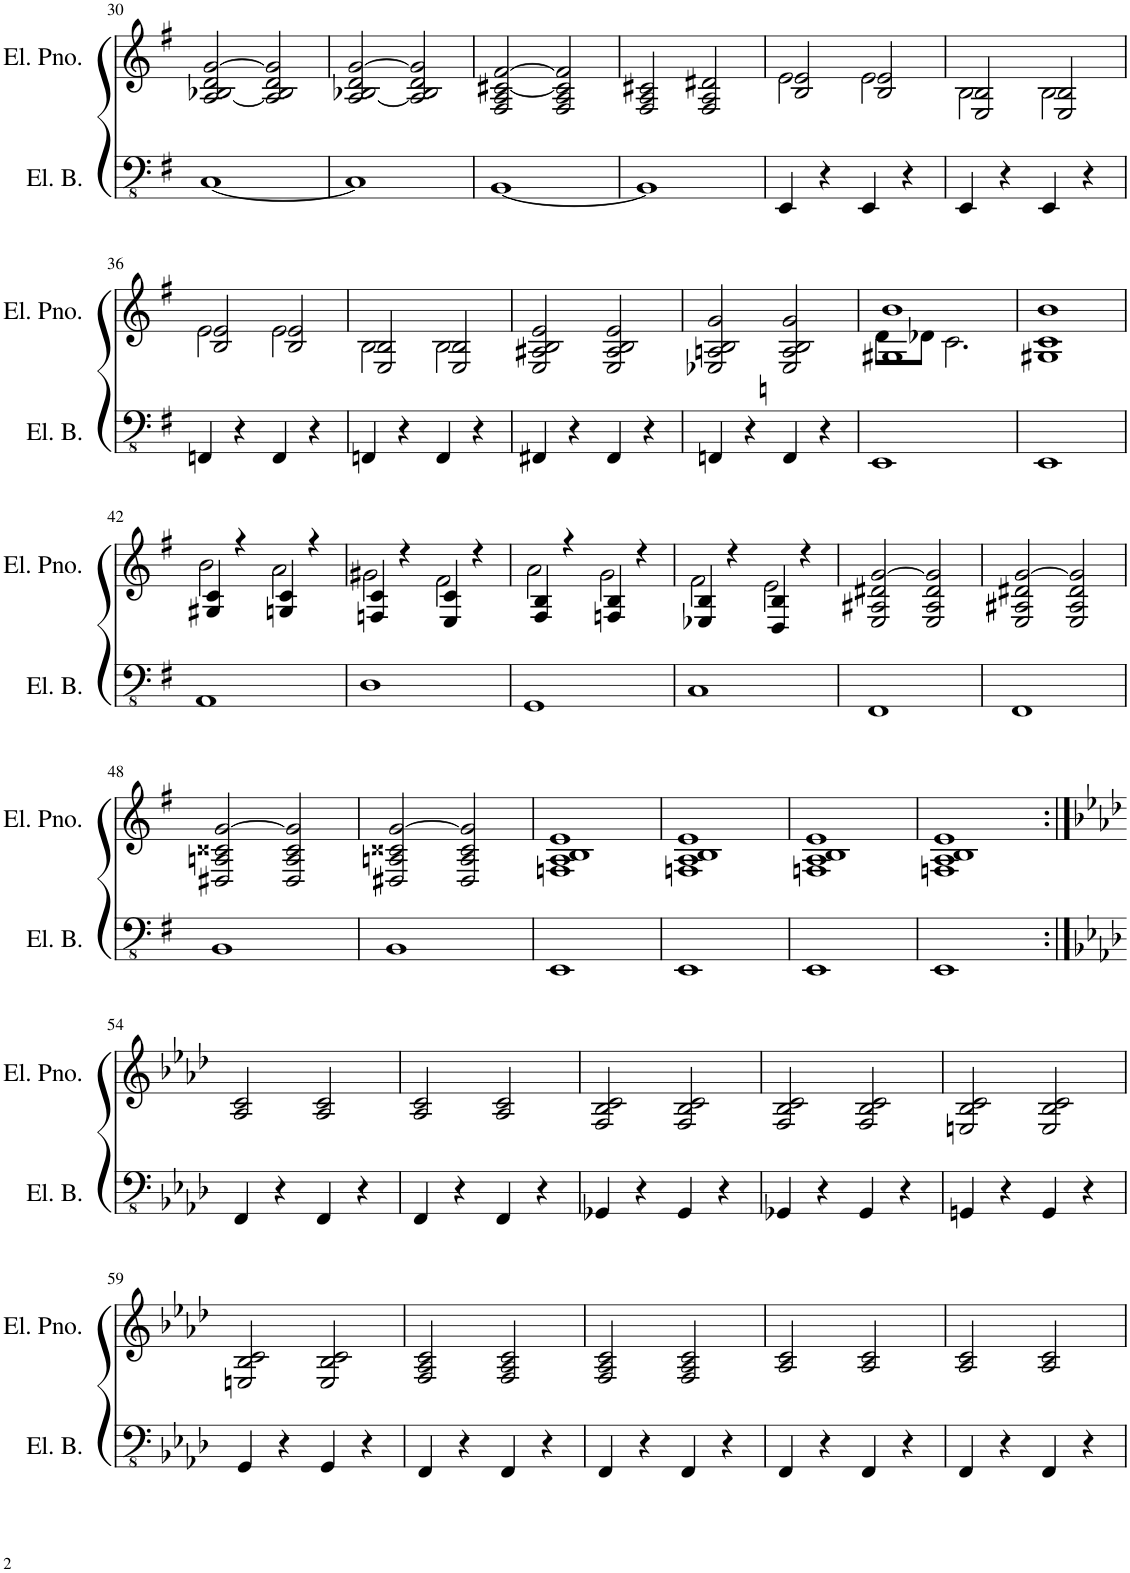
**kern	**kern
*part2	*part1
*staff2	*staff1
*I"Electric Bass	*I"Electric Piano
*I'El. B.	*I'El. Pno.
!!LO:PB:g=z
*clefFv4	*clefG2
*k[f#]	*k[f#]
*M2/2	*M2/2
*met(c|)	*met(c|)
=30	=30
[1CC	[2A/ 2B-X/ 2d/ [2g/
.	2A/] 2B-/ 2d/ 2g/]
=31	=31
1CC]	[2A/ 2B-X/ 2d/ [2g/
.	2A/] 2B-/ 2d/ 2g/]
=32	=32
[1BBB	2F#/ 2A/ [2c#X/ [2f#/
.	2F#/ 2A/ 2c#/] 2f#/]
=33	=33
1BBB]	2F#/ 2A/ 2c#X/
.	2F#/ 2A/ 2d#X/
=34	=34
*	*^
4EEE/	2B/ 2e/	2e\
4r	.	.
4EEE/	2B/ 2e/	2e\
4r	.	.
=35	=35	=35
4EEE/	2E/ 2B/	2B\
4r	.	.
4EEE/	2E/ 2B/	2B\
4r	.	.
!!LO:LB:g=z	!!
=36	=36	=36
4FFFn/	2B/ 2e/	2e\
4r	.	.
4FFF/	2B/ 2e/	2e\
4r	.	.
=37	=37	=37
4FFFn/	2E/ 2B/	2B\
4r	.	.
4FFF/	2E/ 2B/	2B\
4r	.	.
*	*v	*v
=38	=38
4FFF#X/	2E/ 2A#X/ 2B/ 2e/
4r	.
4FFF#/	2E/ 2A#/ 2B/ 2e/
4r	.
=39	=39
4FFFn/	2E-X/ 2An/ 2B/ 2g/
4r	.
4FFF/	2E-/ 2An/ 2B/ 2g/
4r	.
=40	=40
*	*^
1EEE	1G#X 1b	8d\L
.	.	8d-X\J
.	.	2.c\
=41	=41	=41
1EEE	1G#X 1b	1c
!!LO:LB:g=z	!!
=42	=42	=42
1AAA	4G#X/ 4c/	2b\
.	4r	.
.	4Gn/ 4c/	2a\
.	4r	.
=43	=43	=43
1DD	4Fn/ 4c/	2g#X\
.	4r	.
.	4E/ 4c/	2f#\
.	4r	.
=44	=44	=44
1GGG	4F#/ 4B/	2a\
.	4r	.
.	4Fn/ 4B/	2g\
.	4r	.
=45	=45	=45
1CC	4E-X/ 4B/	2f#\
.	4r	.
.	4D/ 4B/	2e\
.	4r	.
*	*v	*v
=46	=46
1FFF#	2E/ 2A#X/ 2d#X/ [2g/
.	2E/ 2A#/ 2d#/ 2g/]
=47	=47
1FFF#	2E/ 2A#X/ 2d#X/ [2g/
.	2E/ 2A#/ 2d#/ 2g/]
!!LO:LB:g=z
=48	=48
1BBB	2D#X/ 2An/ 2c##X/ [2g/
.	2D#/ 2A/ 2c##/ 2g/]
=49	=49
1BBB	2D#X/ 2An/ 2c##X/ [2g/
.	2D#/ 2A/ 2c##/ 2g/]
=50	=50
1EEE	1Fn 1A 1B 1e
=51	=51
1EEE	1Fn 1A 1B 1e
=52	=52
1EEE	1Fn 1A 1B 1e
=53	=53
1EEE	1Fn 1A 1B 1e
!!LO:LB:g=z
=54:|!	=54:|!
*k[b-e-a-d-]	*k[b-e-a-d-]
4FFF/	2A-/ 2c/
4r	.
4FFF/	2A-/ 2c/
4r	.
=55	=55
4FFF/	2A-/ 2c/
4r	.
4FFF/	2A-/ 2c/
4r	.
=56	=56
4GGG-X/	2F/ 2B-/ 2c/
4r	.
4GGG-/	2F/ 2B-/ 2c/
4r	.
=57	=57
4GGG-X/	2F/ 2B-/ 2c/
4r	.
4GGG-/	2F/ 2B-/ 2c/
4r	.
=58	=58
4GGGn/	2En/ 2B-/ 2c/
4r	.
4GGG/	2E/ 2B-/ 2c/
4r	.
!!LO:LB:g=z
=59	=59
4GGG/	2En/ 2B-/ 2c/
4r	.
4GGG/	2E/ 2B-/ 2c/
4r	.
=60	=60
4FFF/	2F/ 2A-/ 2c/
4r	.
4FFF/	2F/ 2A-/ 2c/
4r	.
=61	=61
4FFF/	2F/ 2A-/ 2c/
4r	.
4FFF/	2F/ 2A-/ 2c/
4r	.
=62	=62
4FFF/	2A-/ 2c/
4r	.
4FFF/	2A-/ 2c/
4r	.
=63	=63
4FFF/	2A-/ 2c/
4r	.
4FFF/	2A-/ 2c/
4r	.
=	=
*-	*-
